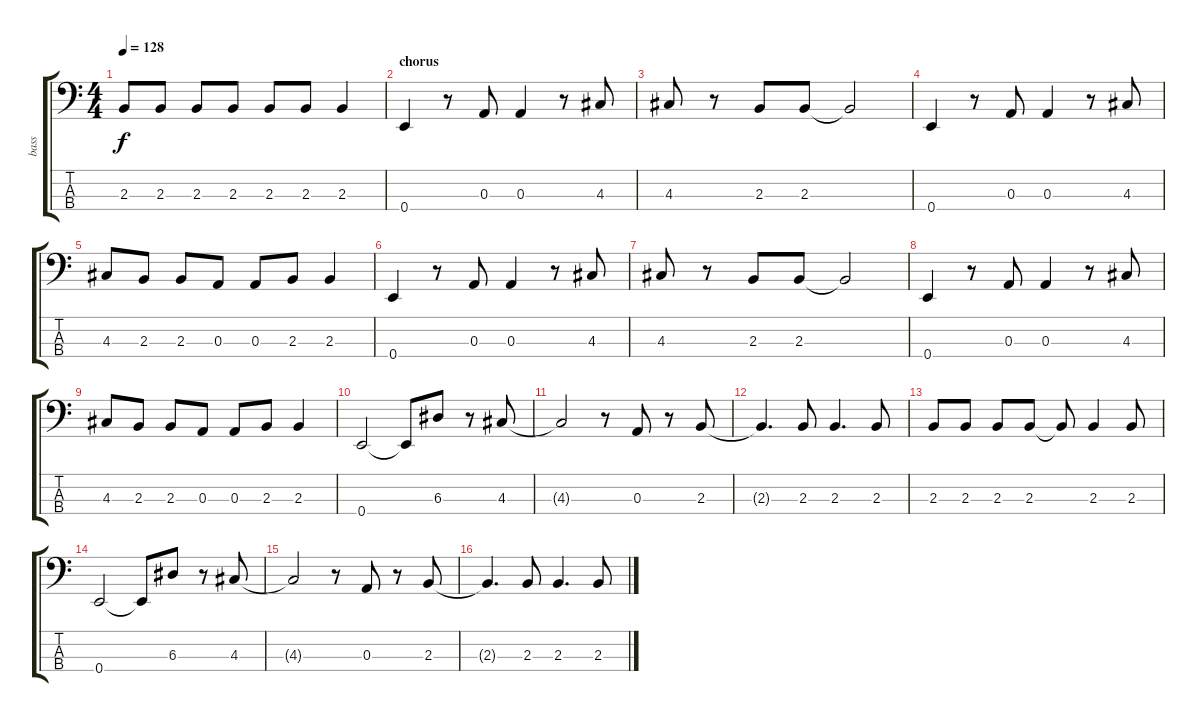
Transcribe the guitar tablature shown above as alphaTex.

\track ("bass" "bass") {instrument electricbasspick}
\staff {score tabs}
\tuning (G2 D2 A1 E1) {hide}
\ts (4 4)
\tempo 128
\clef f4
\ks c
2.3.8{dy f} 2.3.8 2.3.8 2.3.8 2.3.8 2.3.8 2.3.4 |
\section ("" "chorus")
0.4.4 r.8 0.3.8 0.3.4 r.8 4.3.8 |
4.3.8 r.8 2.3.8 2.3.8 2.3{t}.2 |
0.4.4 r.8 0.3.8 0.3.4 r.8 4.3.8 |
4.3.8 2.3.8 2.3.8 0.3.8 0.3.8 2.3.8 2.3.4 |
0.4.4 r.8 0.3.8 0.3.4 r.8 4.3.8 |
4.3.8 r.8 2.3.8 2.3.8 2.3{t}.2 |
0.4.4 r.8 0.3.8 0.3.4 r.8 4.3.8 |
4.3.8 2.3.8 2.3.8 0.3.8 0.3.8 2.3.8 2.3.4 |
0.4.2 0.4{t}.8 6.3.8 r.8 4.3.8 |
4.3{t}.2 r.8 0.3.8 r.8 2.3.8 |
2.3{t}.4{d} 2.3.8 2.3.4{d} 2.3.8 |
2.3.8 2.3.8 2.3.8 2.3.8 2.3{t}.8 2.3.4 2.3.8 |
0.4.2 0.4{t}.8 6.3.8 r.8 4.3.8 |
4.3{t}.2 r.8 0.3.8 r.8 2.3.8 |
2.3{t}.4{d} 2.3.8 2.3.4{d} 2.3.8
